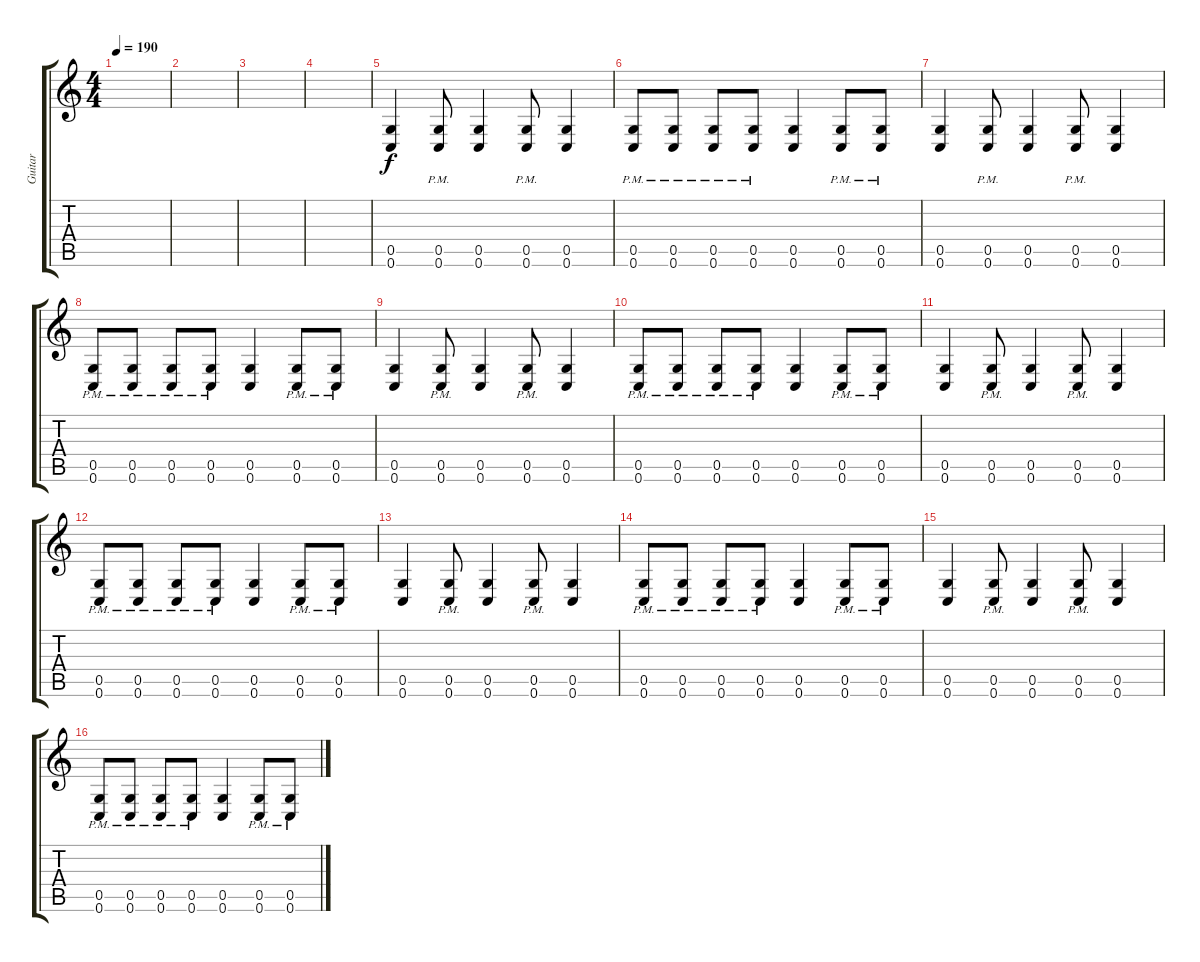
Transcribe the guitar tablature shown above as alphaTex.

\track ("Guitar" "Guitar") {instrument distortionguitar}
\staff {score tabs}
\tuning (D4 A3 F3 C3 G2 C2) {hide}
\ts (4 4)
\tempo 190
\clef g2
\ks c
|
|
|
|
(0.5 0.6).4 (0.5{pm} 0.6{pm}).8 (0.5 0.6).4 (0.5{pm} 0.6{pm}).8 (0.5 0.6).4 |
(0.5{pm} 0.6{pm}).8 (0.5{pm} 0.6{pm}).8 (0.5{pm} 0.6{pm}).8 (0.5{pm} 0.6{pm}).8 (0.5 0.6).4 (0.5{pm} 0.6{pm}).8 (0.5{pm} 0.6{pm}).8 |
(0.5 0.6).4 (0.5{pm} 0.6{pm}).8 (0.5 0.6).4 (0.5{pm} 0.6{pm}).8 (0.5 0.6).4 |
(0.5{pm} 0.6{pm}).8 (0.5{pm} 0.6{pm}).8 (0.5{pm} 0.6{pm}).8 (0.5{pm} 0.6{pm}).8 (0.5 0.6).4 (0.5{pm} 0.6{pm}).8 (0.5{pm} 0.6{pm}).8 |
(0.5 0.6).4 (0.5{pm} 0.6{pm}).8 (0.5 0.6).4 (0.5{pm} 0.6{pm}).8 (0.5 0.6).4 |
(0.5{pm} 0.6{pm}).8 (0.5{pm} 0.6{pm}).8 (0.5{pm} 0.6{pm}).8 (0.5{pm} 0.6{pm}).8 (0.5 0.6).4 (0.5{pm} 0.6{pm}).8 (0.5{pm} 0.6{pm}).8 |
(0.5 0.6).4 (0.5{pm} 0.6{pm}).8 (0.5 0.6).4 (0.5{pm} 0.6{pm}).8 (0.5 0.6).4 |
(0.5{pm} 0.6{pm}).8 (0.5{pm} 0.6{pm}).8 (0.5{pm} 0.6{pm}).8 (0.5{pm} 0.6{pm}).8 (0.5 0.6).4 (0.5{pm} 0.6{pm}).8 (0.5{pm} 0.6{pm}).8 |
(0.5 0.6).4 (0.5{pm} 0.6{pm}).8 (0.5 0.6).4 (0.5{pm} 0.6{pm}).8 (0.5 0.6).4 |
(0.5{pm} 0.6{pm}).8 (0.5{pm} 0.6{pm}).8 (0.5{pm} 0.6{pm}).8 (0.5{pm} 0.6{pm}).8 (0.5 0.6).4 (0.5{pm} 0.6{pm}).8 (0.5{pm} 0.6{pm}).8 |
(0.5 0.6).4 (0.5{pm} 0.6{pm}).8 (0.5 0.6).4 (0.5{pm} 0.6{pm}).8 (0.5 0.6).4 |
(0.5{pm} 0.6{pm}).8 (0.5{pm} 0.6{pm}).8 (0.5{pm} 0.6{pm}).8 (0.5{pm} 0.6{pm}).8 (0.5 0.6).4 (0.5{pm} 0.6{pm}).8 (0.5{pm} 0.6{pm}).8
